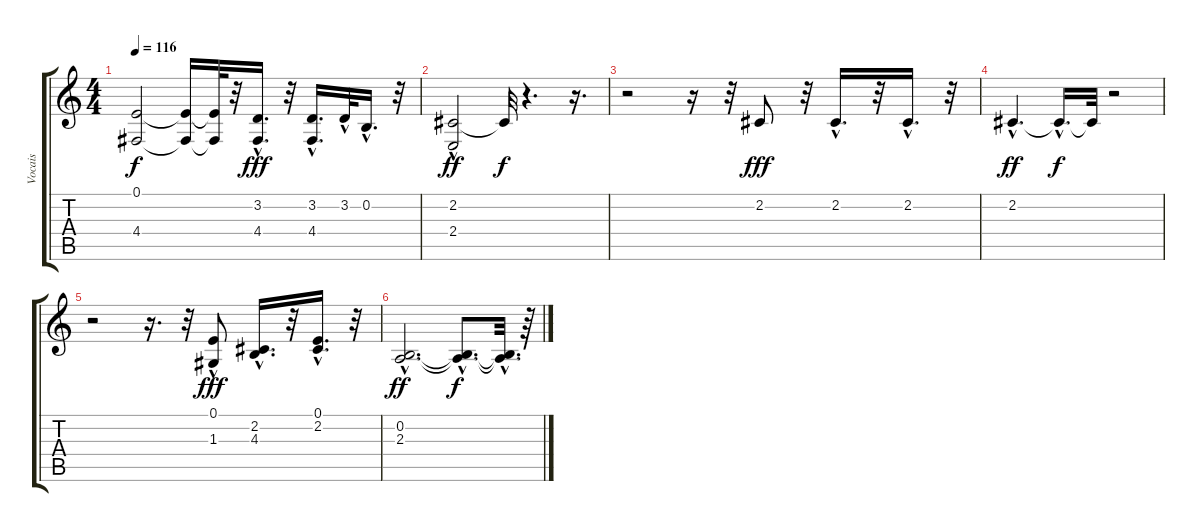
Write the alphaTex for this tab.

\track ("Vocais" "Vocais") {instrument trumpet}
\staff {score tabs}
\tuning (E4 B3 G3 D3 A2 E2) {hide}
\ts (4 4)
\tempo 116
\clef g2
\ks c
(0.1{t} 4.4{t}).2{dy f} (0.1{t} 4.4{t}).16 (0.1{t} 4.4{t}).32 r.32 (3.2 4.4{hac}).16{d dy fff} r.32 (3.2 4.4{hac}).16{d} 3.2{hac}.32 0.2{hac}.16{d} r.32 |
(2.2 2.4{hac}).2{dy ff} 2.2{t}.32{dy f} r.4{d} r.16{d} |
r.2 r.16 r.32 2.2.8{dy fff} r.32 2.2{hac}.16{d} r.32 2.2{hac}.16{d} r.32 |
2.2{hac}.4{d dy ff} 2.2{hac t}.16{d dy f} 2.2{t}.32 r.2 |
r.2 r.16{d} r.32 (0.1{hac} 1.3).8{dy fff} (2.2{hac} 4.3{hac}).16{d} r.32 (0.1{hac} 2.2{hac}).16{d} r.32 |
(0.2{hac} 2.3{hac}).2{d dy ff} (0.2{hac t} 2.3{hac t}).8{d dy f} (0.2{t} 2.3{hac t}).32{d} r.64
